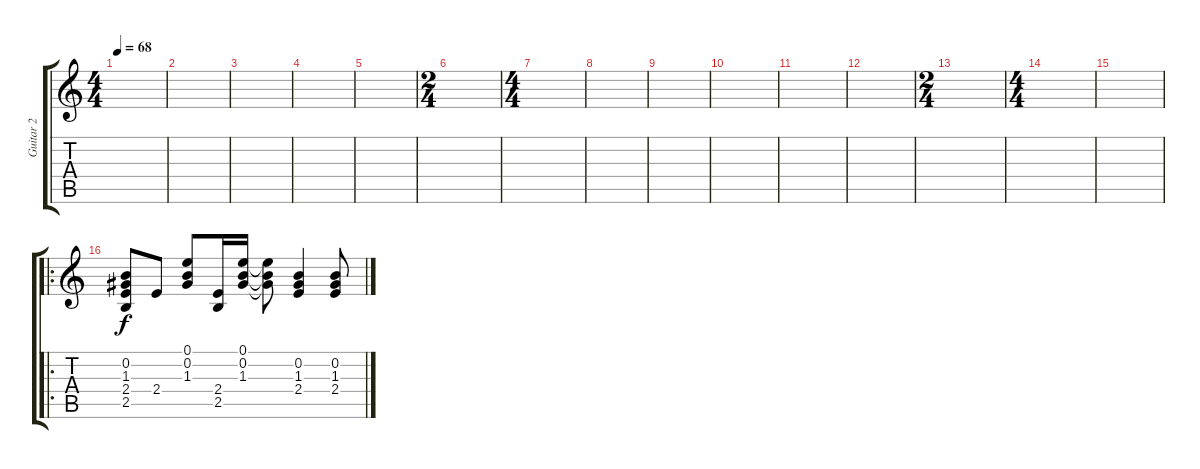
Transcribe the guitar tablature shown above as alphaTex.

\track ("Guitar 2" "Guitar 2") {instrument acousticguitarsteel}
\staff {score tabs}
\tuning (E4 B3 G3 D3 A2 E2) {hide}
\ts (4 4)
\tempo 68
\clef g2
\ks c
|
|
|
|
|
\ts (2 4)
|
\ts (4 4)
|
|
|
|
|
|
\ts (2 4)
|
\ts (4 4)
|
|
\ro
(0.2 1.3 2.4 2.5).8 2.4.8 (0.1 0.2 1.3).8 (2.4 2.5).16 (0.1 0.2 1.3).16 (0.1{t} 0.2{t} 1.3{t}).8 (0.2 1.3 2.4).4 (0.2 1.3 2.4).8
